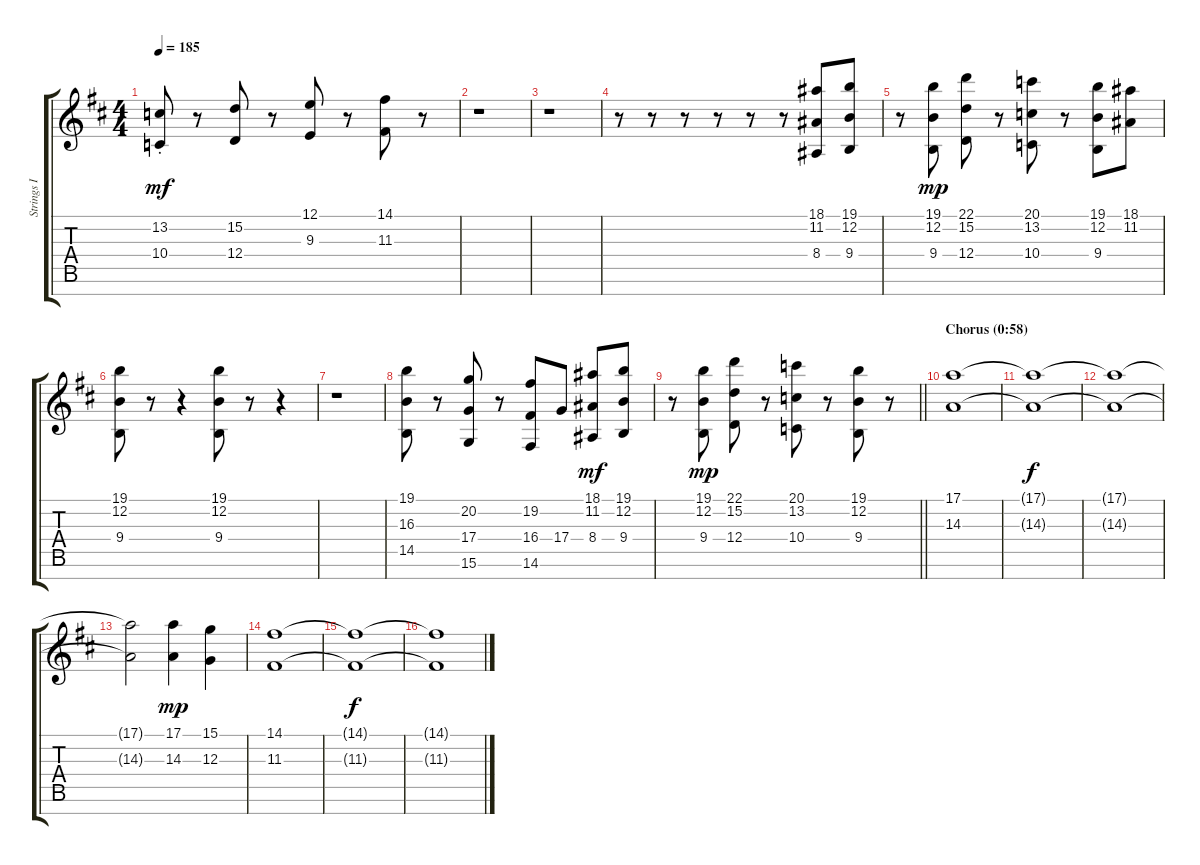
\track ("Strings I" "Strings I") {instrument stringensemble1}
\staff {score tabs}
\tuning (E4 B3 G3 D3 A2 E2 B1) {hide}
\ts (4 4)
\tempo 185
\clef g2
\ks bminor
(13.2 10.4{st}).8{dy mf balance 6} r.8 (15.2 12.4).8 r.8 (12.1 9.3).8 r.8 (14.1 11.3).8 r.8 |
r.1 |
r.1 |
r.8 r.8 r.8 r.8 r.8 r.8 (18.1 11.2 8.4).8 (19.1 12.2 9.4).8 |
r.8 (19.1 12.2 9.4).8{dy mp} (22.1 15.2 12.4).8 r.8 (20.1 13.2 10.4).8 r.8 (19.1 12.2 9.4).8 (18.1 11.2).8 |
(19.1 12.2 9.4).8 r.8 r.4 (19.1 12.2 9.4).8 r.8 r.4 |
r.1 |
(19.1 16.3 14.5).8 r.8 (20.2 17.4 15.6).8 r.8 (19.2 16.4 14.6).8 17.4.8 (18.1 11.2 8.4).8{dy mf} (19.1 12.2 9.4).8 |
\barLineRight lightlight
r.8 (19.1 12.2 9.4).8{dy mp} (22.1 15.2 12.4).8 r.8 (20.1 13.2 10.4).8 r.8 (19.1 12.2 9.4).8 r.8 |
\section ("" "Chorus (0:58)")
(17.1 14.3).1{balance 4} |
(17.1{t} 14.3{t}).1{dy f} |
(17.1{t} 14.3{t}).1{volume 11} |
(17.1{t} 14.3{t}).2 (17.1 14.3).4{dy mp} (15.1 12.3).4 |
(14.1 11.3).1{volume 13} |
(14.1{t} 11.3{t}).1{dy f} |
(14.1{t} 11.3{t}).1{volume 11}
